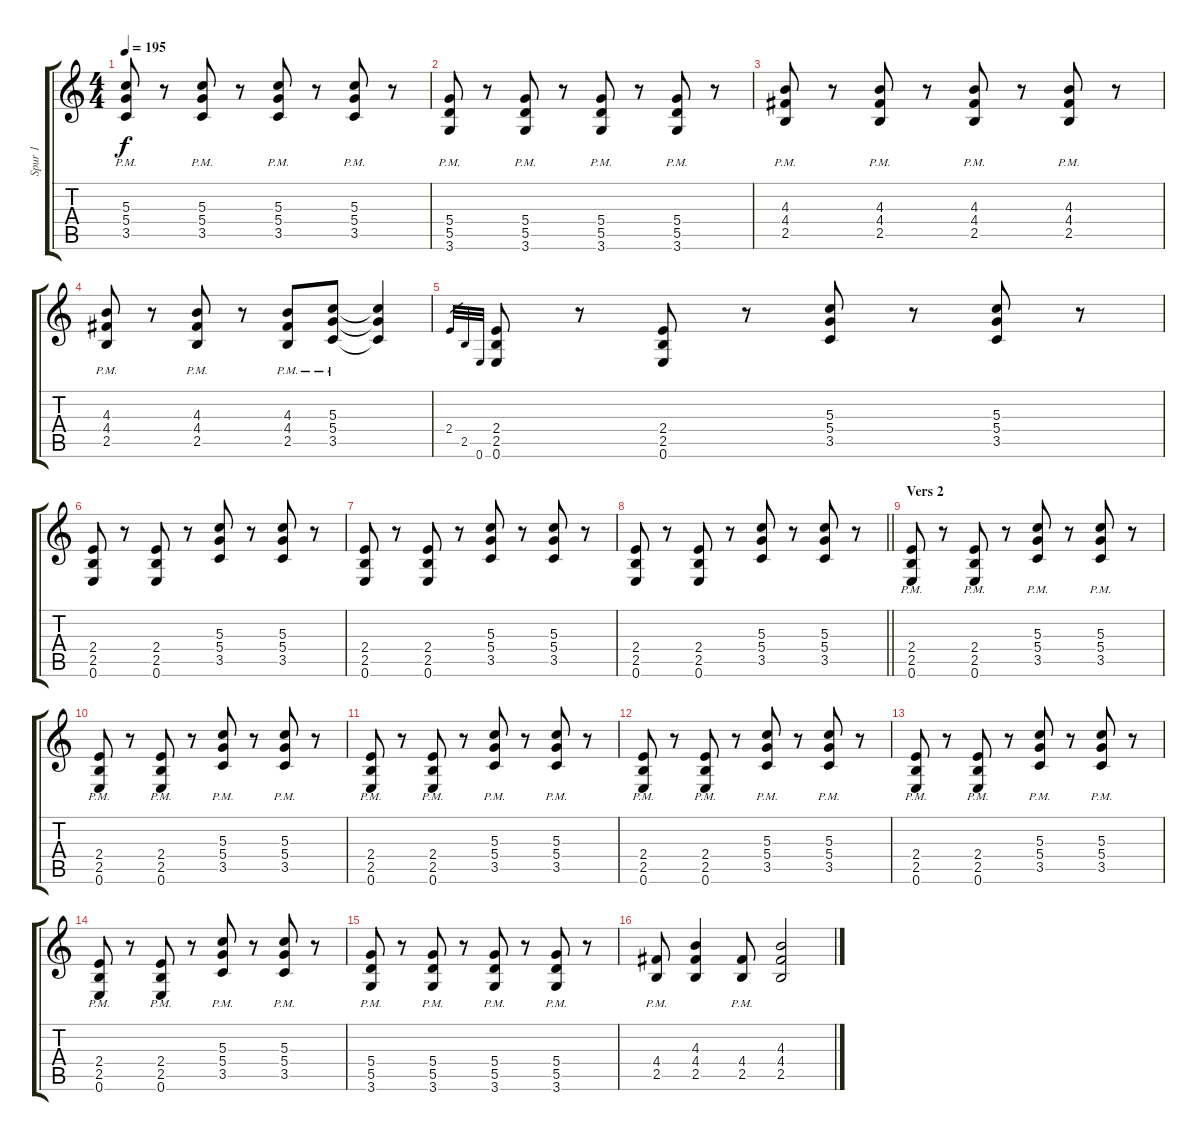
\track ("Spur 1" "Spur 1") {instrument distortionguitar}
\staff {score tabs}
\tuning (E4 B3 G3 D3 A2 E2) {hide}
\ts (4 4)
\tempo 195
\clef g2
\ks c
(5.3{pm} 5.4{pm} 3.5{pm}).8{dy f} r.8 (5.3{pm} 5.4{pm} 3.5{pm}).8 r.8 (5.3{pm} 5.4{pm} 3.5{pm}).8 r.8 (5.3{pm} 5.4{pm} 3.5{pm}).8 r.8 |
(5.4{pm} 5.5{pm} 3.6).8 r.8 (5.4{pm} 5.5{pm} 3.6).8 r.8 (5.4{pm} 5.5{pm} 3.6).8 r.8 (5.4{pm} 5.5{pm} 3.6).8 r.8 |
(4.3{pm} 4.4{pm} 2.5{pm}).8 r.8 (4.3{pm} 4.4{pm} 2.5{pm}).8 r.8 (4.3{pm} 4.4{pm} 2.5{pm}).8 r.8 (4.3{pm} 4.4{pm} 2.5{pm}).8 r.8 |
(4.3{pm} 4.4{pm} 2.5{pm}).8 r.8 (4.3{pm} 4.4{pm} 2.5{pm}).8 r.8 (4.3{pm} 4.4{pm} 2.5{pm}).8 (5.3{pm} 5.4{pm} 3.5{pm}).8 (5.3{t} 5.4{t} 3.5{t}).4 |
2.4.32{gr} 2.5.32{gr} 0.6.32{gr} (2.4 2.5 0.6).8 r.8 (2.4 2.5 0.6).8 r.8 (5.3 5.4 3.5).8 r.8 (5.3 5.4 3.5).8 r.8 |
(2.4 2.5 0.6).8 r.8 (2.4 2.5 0.6).8 r.8 (5.3 5.4 3.5).8 r.8 (5.3 5.4 3.5).8 r.8 |
(2.4 2.5 0.6).8 r.8 (2.4 2.5 0.6).8 r.8 (5.3 5.4 3.5).8 r.8 (5.3 5.4 3.5).8 r.8 |
\barLineRight lightlight
(2.4 2.5 0.6).8 r.8 (2.4 2.5 0.6).8 r.8 (5.3 5.4 3.5).8 r.8 (5.3 5.4 3.5).8 r.8 |
\section ("" "Vers 2")
(2.4{pm} 2.5{pm} 0.6{pm}).8 r.8 (2.4{pm} 2.5{pm} 0.6{pm}).8 r.8 (5.3{pm} 5.4{pm} 3.5{pm}).8 r.8 (5.3{pm} 5.4{pm} 3.5{pm}).8 r.8 |
(2.4{pm} 2.5{pm} 0.6{pm}).8 r.8 (2.4{pm} 2.5{pm} 0.6{pm}).8 r.8 (5.3{pm} 5.4{pm} 3.5{pm}).8 r.8 (5.3{pm} 5.4{pm} 3.5{pm}).8 r.8 |
(2.4{pm} 2.5{pm} 0.6{pm}).8 r.8 (2.4{pm} 2.5{pm} 0.6{pm}).8 r.8 (5.3{pm} 5.4{pm} 3.5{pm}).8 r.8 (5.3{pm} 5.4{pm} 3.5{pm}).8 r.8 |
(2.4{pm} 2.5{pm} 0.6{pm}).8 r.8 (2.4{pm} 2.5{pm} 0.6{pm}).8 r.8 (5.3{pm} 5.4{pm} 3.5{pm}).8 r.8 (5.3{pm} 5.4{pm} 3.5{pm}).8 r.8 |
(2.4{pm} 2.5{pm} 0.6{pm}).8 r.8 (2.4{pm} 2.5{pm} 0.6{pm}).8 r.8 (5.3{pm} 5.4{pm} 3.5{pm}).8 r.8 (5.3{pm} 5.4{pm} 3.5{pm}).8 r.8 |
(2.4{pm} 2.5{pm} 0.6{pm}).8 r.8 (2.4{pm} 2.5{pm} 0.6{pm}).8 r.8 (5.3{pm} 5.4{pm} 3.5{pm}).8 r.8 (5.3{pm} 5.4{pm} 3.5{pm}).8 r.8 |
(5.4{pm} 5.5{pm} 3.6{pm}).8 r.8 (5.4{pm} 5.5{pm} 3.6{pm}).8 r.8 (5.4{pm} 5.5{pm} 3.6).8 r.8 (5.4{pm} 5.5{pm} 3.6).8 r.8 |
(4.4{pm} 2.5{pm}).8 (4.3 4.4 2.5).4 (4.4{pm} 2.5{pm}).8 (4.3 4.4 2.5).2
